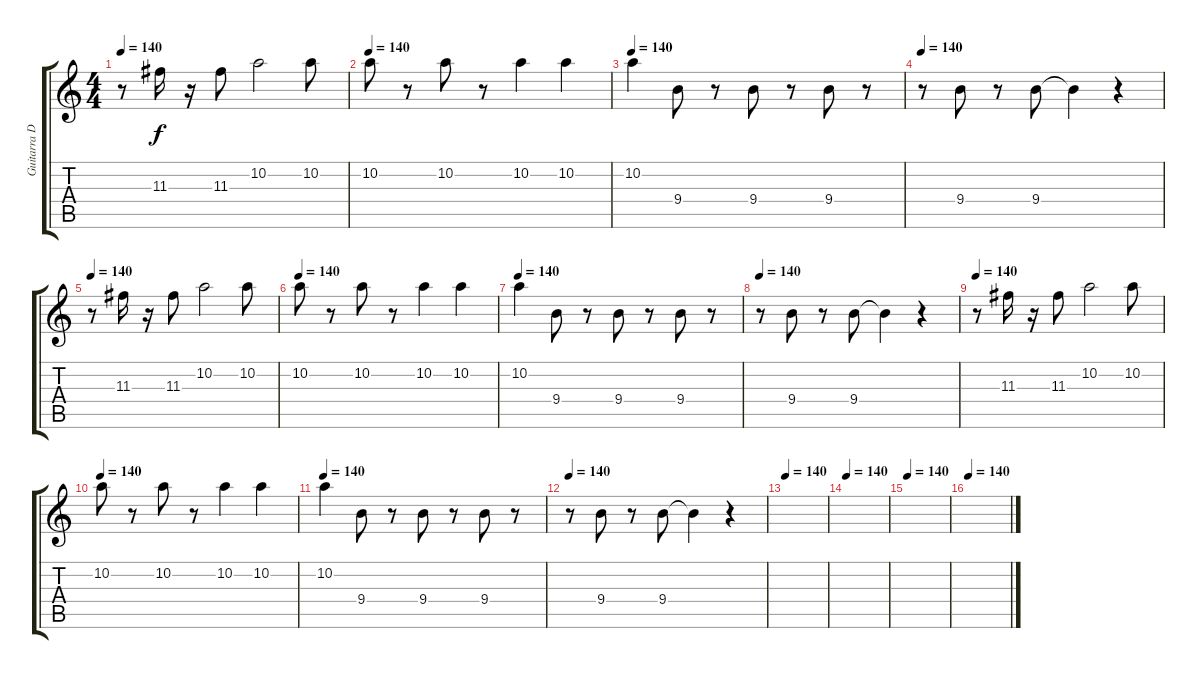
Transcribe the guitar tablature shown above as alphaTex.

\track ("Guitarra Delay 1" "Guitarra D") {instrument distortionguitar}
\staff {score tabs}
\tuning (E4 B3 G3 D3 A2 E2) {hide}
\ts (4 4)
\tempo 140
\clef g2
\ks c
r.8{dy f volume 6} 11.3.16 r.16 11.3.8 10.2.2 10.2.8 |
\tempo 140
10.2.8 r.8 10.2.8 r.8 10.2.4 10.2.4 |
\tempo 140
10.2.4 9.4.8 r.8 9.4.8 r.8 9.4.8 r.8 |
\tempo 140
r.8 9.4.8 r.8 9.4.8 9.4{t}.4 r.4 |
\tempo 140
r.8{volume 6} 11.3.16 r.16 11.3.8 10.2.2 10.2.8 |
\tempo 140
10.2.8 r.8 10.2.8 r.8 10.2.4 10.2.4 |
\tempo 140
10.2.4 9.4.8 r.8 9.4.8 r.8 9.4.8 r.8 |
\tempo 140
r.8 9.4.8 r.8 9.4.8 9.4{t}.4 r.4 |
\tempo 140
r.8{volume 6} 11.3.16 r.16 11.3.8 10.2.2 10.2.8 |
\tempo 140
10.2.8 r.8 10.2.8 r.8 10.2.4 10.2.4 |
\tempo 140
10.2.4 9.4.8 r.8 9.4.8 r.8 9.4.8 r.8 |
\tempo 140
r.8 9.4.8 r.8 9.4.8 9.4{t}.4 r.4 |
\tempo 140
|
\tempo 140
|
\tempo 140
|
\tempo 140
